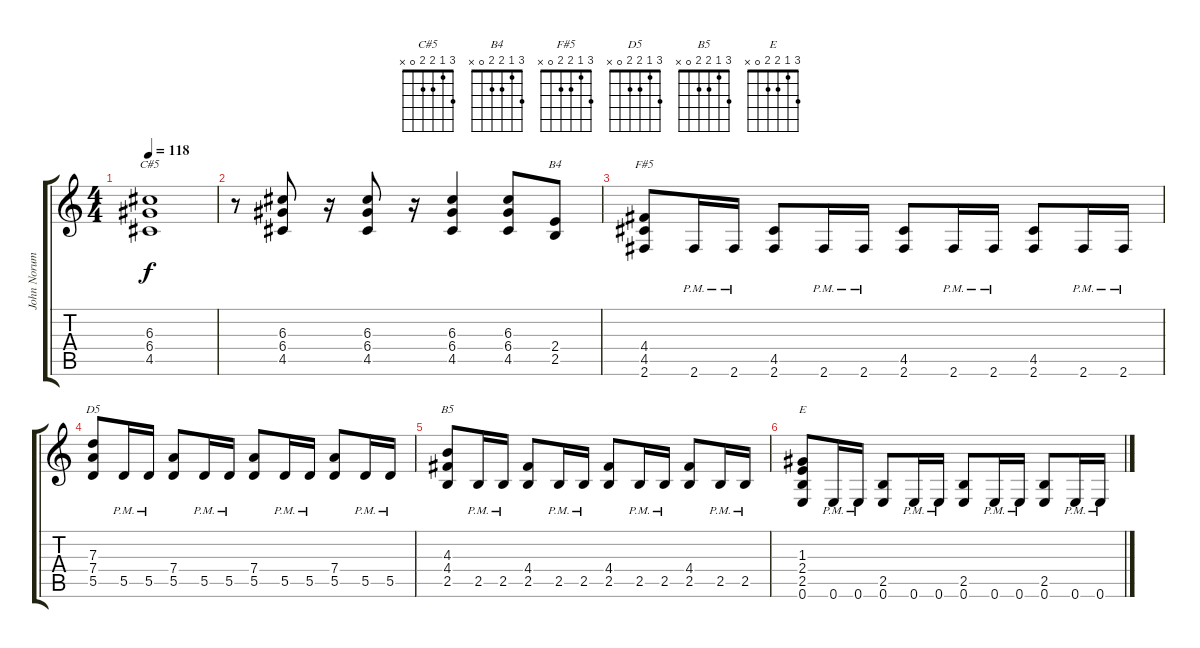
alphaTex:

\track ("John Norum - 1965 Fender Stratocaster |" "John Norum") {instrument distortionguitar}
\staff {score tabs}
\tuning (E4 B3 G3 D3 A2 E2) {hide}
\chord ("C#5" 3 1 2 2 0 x)
\chord ("B4" 3 1 2 2 0 x)
\chord ("F#5" 3 1 2 2 0 x)
\chord ("D5" 3 1 2 2 0 x)
\chord ("B5" 3 1 2 2 0 x)
\chord ("E" 3 1 2 2 0 x)
\ts (4 4)
\tempo 118
\clef g2
\ks c
(6.3 6.4 4.5).1{ch "C#5" dy f} |
r.8 (6.3 6.4 4.5).8 r.16 (6.3 6.4 4.5).8 r.16 (6.3 6.4 4.5).4 (6.3 6.4 4.5).8 (2.4 2.5).8{ch "B4"} |
(4.4 4.5 2.6).8{ch "F#5"} 2.6{pm}.16 2.6{pm}.16 (4.5 2.6).8 2.6{pm}.16 2.6{pm}.16 (4.5 2.6).8 2.6{pm}.16 2.6{pm}.16 (4.5 2.6).8 2.6{pm}.16 2.6{pm}.16 |
(7.3 7.4 5.5).8{ch "D5"} 5.5{pm}.16 5.5{pm}.16 (7.4 5.5).8 5.5{pm}.16 5.5{pm}.16 (7.4 5.5).8 5.5{pm}.16 5.5{pm}.16 (7.4 5.5).8 5.5{pm}.16 5.5{pm}.16 |
(4.3 4.4 2.5).8{ch "B5"} 2.5{pm}.16 2.5{pm}.16 (4.4 2.5).8 2.5{pm}.16 2.5{pm}.16 (4.4 2.5).8 2.5{pm}.16 2.5{pm}.16 (4.4 2.5).8 2.5{pm}.16 2.5{pm}.16 |
(1.3 2.4 2.5 0.6).8{ch "E"} 0.6{pm}.16 0.6{pm}.16 (2.5 0.6).8 0.6{pm}.16 0.6{pm}.16 (2.5 0.6).8 0.6{pm}.16 0.6{pm}.16 (2.5 0.6).8 0.6{pm}.16 0.6{pm}.16
